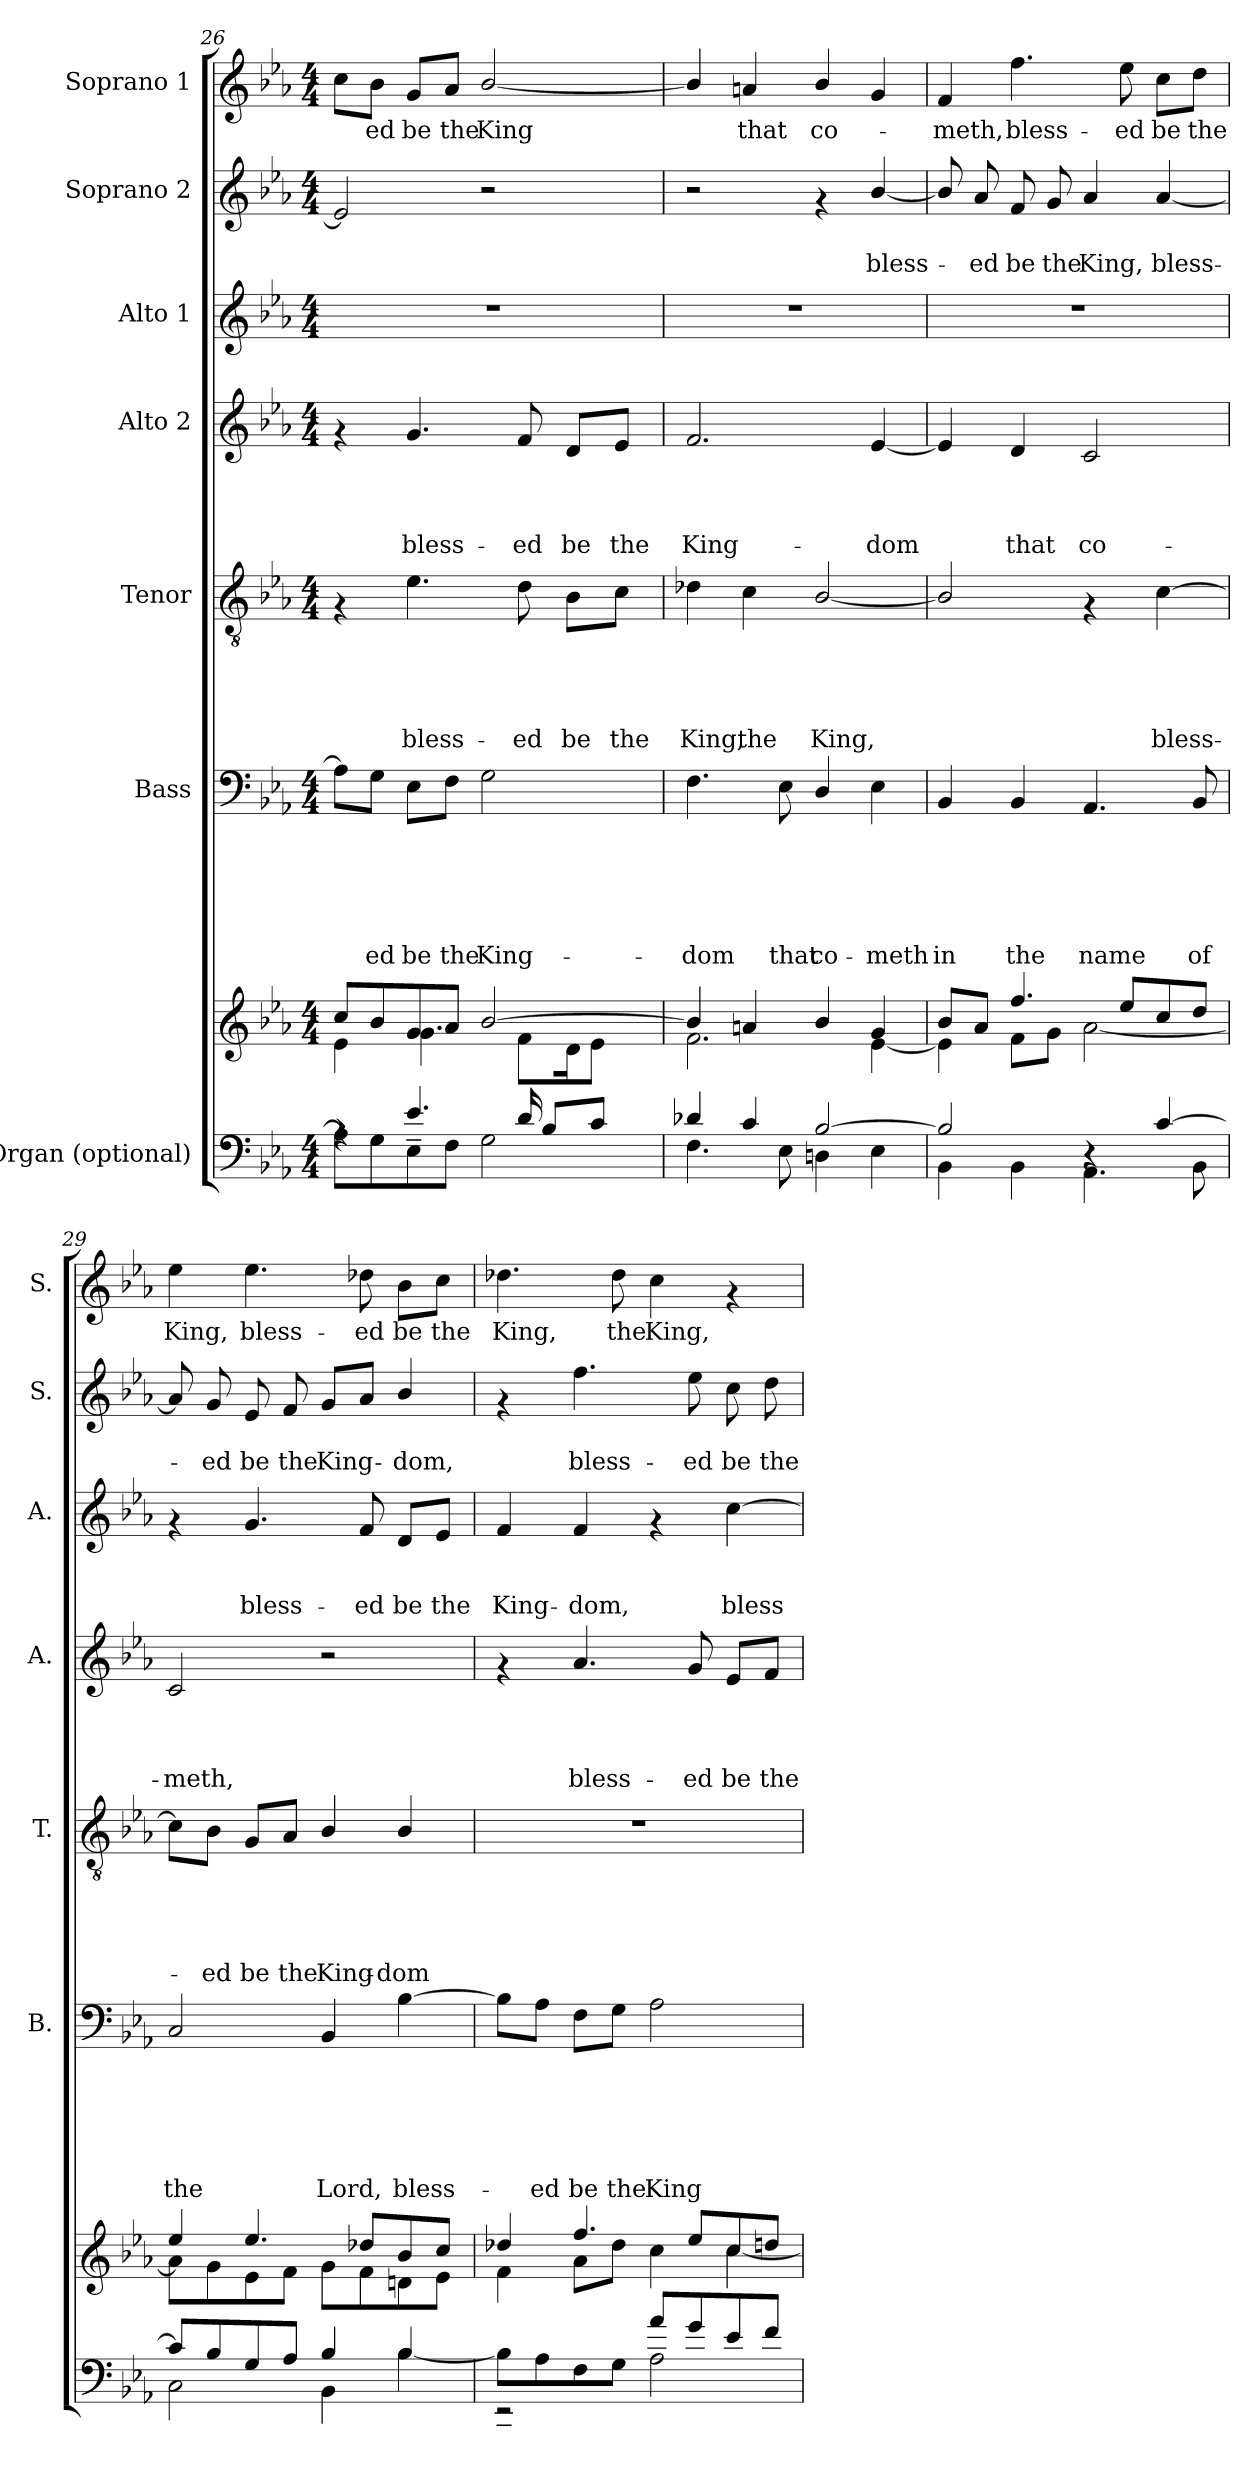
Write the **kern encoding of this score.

**kern	**kern	**kern	**text	**text	**text	**text	**text	**text	**kern	**text	**text	**text	**text	**text	**kern	**text	**text	**text	**text	**kern	**text	**text	**text	**kern	**text	**text	**kern	**text
*part7	*part7	*part6	*part6	*part6	*part6	*part6	*part6	*part6	*part5	*part5	*part5	*part5	*part5	*part5	*part4	*part4	*part4	*part4	*part4	*part3	*part3	*part3	*part3	*part2	*part2	*part2	*part1	*part1
*staff8	*staff7	*staff6	*staff6	*staff6	*staff6	*staff6	*staff6	*staff6	*staff5	*staff5	*staff5	*staff5	*staff5	*staff5	*staff4	*staff4	*staff4	*staff4	*staff4	*staff3	*staff3	*staff3	*staff3	*staff2	*staff2	*staff2	*staff1	*staff1
*I"Organ (optional)	*	*I"Bass	*	*	*	*	*	*	*I"Tenor	*	*	*	*	*	*I"Alto 2	*	*	*	*	*I"Alto 1	*	*	*	*I"Soprano 2	*	*	*I"Soprano 1	*
*	*	*I'B.	*	*	*	*	*	*	*I'T.	*	*	*	*	*	*I'A.	*	*	*	*	*I'A.	*	*	*	*I'S.	*	*	*I'S.	*
!!LO:PB:g=z
*clefF4	*clefG2	*clefF4	*	*	*	*	*	*	*clefGv2	*	*	*	*	*	*clefG2	*	*	*	*	*clefG2	*	*	*	*clefG2	*	*	*clefG2	*
*k[b-e-a-]	*k[b-e-a-]	*k[b-e-a-]	*	*	*	*	*	*	*k[b-e-a-]	*	*	*	*	*	*k[b-e-a-]	*	*	*	*	*k[b-e-a-]	*	*	*	*k[b-e-a-]	*	*	*k[b-e-a-]	*
*E-:	*E-:	*E-:	*	*	*	*	*	*	*E-:	*	*	*	*	*	*E-:	*	*	*	*	*E-:	*	*	*	*E-:	*	*	*E-:	*
*M4/4	*M4/4	*M4/4	*	*	*	*	*	*	*M4/4	*	*	*	*	*	*M4/4	*	*	*	*	*M4/4	*	*	*	*M4/4	*	*	*M4/4	*
=26	=26	=26	=26	=26	=26	=26	=26	=26	=26	=26	=26	=26	=26	=26	=26	=26	=26	=26	=26	=26	=26	=26	=26	=26	=26	=26	=26	=26
*^	*^	*	*	*	*	*	*	*	*	*	*	*	*	*	*	*	*	*	*	*	*	*	*	*	*	*	*	*
*	*^	*	*	*	*	*	*	*	*	*	*	*	*	*	*	*	*	*	*	*	*	*	*	*	*	*	*	*	*	*
2ryy	4rG	8A-\L]	8cc/L	4e-\	8A-\L]	.	.	.	.	.	.	4rF	.	.	.	.	.	4rf	.	.	.	.	1r	.	.	.	2e-/]	.	.	8cc\L	.
!	!	!	!	!	!	!	!	!	!	!	!LO:LY:b	!	!	!	!	!	!	!	!	!	!	!	!	!	!	!	!	!	!	!	!LO:LY:b
.	.	8G\	8b-/	.	8G\J	.	.	.	.	.	ed	.	.	.	.	.	.	.	.	.	.	.	.	.	.	.	.	.	.	8b-\J	-ed
!	!	!	!	!	!	!	!	!	!	!	!LO:LY:b	!	!	!	!	!	!LO:LY:b	!	!	!	!	!LO:LY:b	!	!	!	!	!	!	!	!	!LO:LY:b
.	4.e-/	8E-~>\	8g/	4.g\	8E-\L	.	.	.	.	.	be	4.e-\	.	.	.	.	bless-	4.g/	.	.	.	bless-	.	.	.	.	.	.	.	8g/L	be
!	!	!	!	!	!	!	!	!	!	!	!LO:LY:b	!	!	!	!	!	!	!	!	!	!	!	!	!	!	!	!	!	!	!	!LO:LY:b
.	.	8F\J	8a-/J	.	8F\J	.	.	.	.	.	the	.	.	.	.	.	.	.	.	.	.	.	.	.	.	.	.	.	.	8a-/J	the
!	!	!	!	!	!	!	!	!	!	!	!LO:LY:b	!	!	!	!	!	!	!	!	!	!	!	!	!	!	!	!	!	!	!	!LO:LY:b
8ryy	.	2G\	[>2b-/	.	2G\	.	.	.	.	.	King-	.	.	.	.	.	.	.	.	.	.	.	.	.	.	.	2r	.	.	[<2b-/	King
!	!	!	!	!	!	!	!	!	!	!	!	!	!	!	!	!	!LO:LY:b	!	!	!	!	!LO:LY:b	!	!	!	!	!	!	!	!	!
16d/	4.ryy	.	.	8f\L	.	.	.	.	.	.	.	8d\	.	.	.	.	-ed	8f/	.	.	.	-ed	.	.	.	.	.	.	.	.	.
8B-/L	.	.	.	.	.	.	.	.	.	.	.	.	.	.	.	.	.	.	.	.	.	.	.	.	.	.	.	.	.	.	.
!	!	!	!	!	!	!	!	!	!	!	!	!	!	!	!	!	!LO:LY:b	!	!	!	!	!LO:LY:b	!	!	!	!	!	!	!	!	!
.	.	.	.	16d\k	.	.	.	.	.	.	.	8B-\L	.	.	.	.	be	8d/L	.	.	.	be	.	.	.	.	.	.	.	.	.
8c/J	.	.	.	8e-\J	.	.	.	.	.	.	.	.	.	.	.	.	.	.	.	.	.	.	.	.	.	.	.	.	.	.	.
!	!	!	!	!	!	!	!	!	!	!	!	!	!	!	!	!	!LO:LY:b	!	!	!	!	!LO:LY:b	!	!	!	!	!	!	!	!	!
.	.	.	.	.	.	.	.	.	.	.	.	8c\J	.	.	.	.	the	8e-/J	.	.	.	the	.	.	.	.	.	.	.	.	.
16ryy	.	.	.	16ryy	.	.	.	.	.	.	.	.	.	.	.	.	.	.	.	.	.	.	.	.	.	.	.	.	.	.	.
*	*v	*v	*	*	*	*	*	*	*	*	*	*	*	*	*	*	*	*	*	*	*	*	*	*	*	*	*	*	*	*	*
=27	=27	=27	=27	=27	=27	=27	=27	=27	=27	=27	=27	=27	=27	=27	=27	=27	=27	=27	=27	=27	=27	=27	=27	=27	=27	=27	=27	=27	=27	=27
!	!	!	!	!	!	!	!	!	!	!LO:LY:b	!	!	!	!	!	!LO:LY:b	!	!	!	!	!LO:LY:b	!	!	!	!	!	!	!	!	!
4d-X/	4.F\	4b-/]	2.f\	4.F\	.	.	.	.	.	-dom	4d-X\	.	.	.	.	King,	2.f/	.	.	.	King-	1r	.	.	.	2r	.	.	4b-/]	.
!	!	!	!	!	!	!	!	!	!	!	!	!	!	!	!	!LO:LY:b	!	!	!	!	!	!	!	!	!	!	!	!	!	!LO:LY:b
4c/	.	4an/	.	.	.	.	.	.	.	.	4c\	.	.	.	.	the	.	.	.	.	.	.	.	.	.	.	.	.	4an/	that
!	!	!	!	!	!	!	!	!	!	!LO:LY:b	!	!	!	!	!	!	!	!	!	!	!	!	!	!	!	!	!	!	!	!
.	8E-\	.	.	8E-\	.	.	.	.	.	that	.	.	.	.	.	.	.	.	.	.	.	.	.	.	.	.	.	.	.	.
!	!	!	!	!	!	!	!	!	!	!LO:LY:b	!	!	!	!	!	!LO:LY:b	!	!	!	!	!	!	!	!	!	!	!	!	!	!LO:LY:b
[>2B-/	4Dn\	4b-/	.	4D/	.	.	.	.	.	co-	[<2B-/	.	.	.	.	King,	.	.	.	.	.	.	.	.	.	4rf	.	.	4b-/	co-
!	!	!	!	!	!	!	!	!	!	!LO:LY:b	!	!	!	!	!	!	!	!	!	!	!LO:LY:b	!	!	!	!	!	!	!LO:LY:b	!	!
.	4E-\	4g/	[<4e-\	4E-\	.	.	.	.	.	-meth	.	.	.	.	.	.	[<4e-/	.	.	.	-dom	.	.	.	.	[<4b-/	.	bless-	4g/	.
=28	=28	=28	=28	=28	=28	=28	=28	=28	=28	=28	=28	=28	=28	=28	=28	=28	=28	=28	=28	=28	=28	=28	=28	=28	=28	=28	=28	=28	=28	=28
!	!	!	!	!	!	!	!	!	!	!LO:LY:b	!	!	!	!	!	!	!	!	!	!	!	!	!	!	!	!	!	!	!	!LO:LY:b
2B-/]	4BB-\	8b-/L	4e-\]	4BB-/	.	.	.	.	.	in	2B-/]	.	.	.	.	.	4e-/]	.	.	.	.	1r	.	.	.	8b-/]	.	.	4f/	-meth,
!	!	!	!	!	!	!	!	!	!	!	!	!	!	!	!	!	!	!	!	!	!	!	!	!	!	!	!	!LO:LY:b	!	!
.	.	8a-/J	.	.	.	.	.	.	.	.	.	.	.	.	.	.	.	.	.	.	.	.	.	.	.	8a-/	.	-ed	.	.
!	!	!	!	!	!	!	!	!	!	!LO:LY:b	!	!	!	!	!	!	!	!	!	!	!LO:LY:b	!	!	!	!	!	!	!LO:LY:b	!	!LO:LY:b
.	4BB-\	4.ff/	8f\L	4BB-/	.	.	.	.	.	the	.	.	.	.	.	.	4d/	.	.	.	that	.	.	.	.	8f/	.	be	4.ff\	bless-
!	!	!	!	!	!	!	!	!	!	!	!	!	!	!	!	!	!	!	!	!	!	!	!	!	!	!	!	!LO:LY:b	!	!
.	.	.	8g\J	.	.	.	.	.	.	.	.	.	.	.	.	.	.	.	.	.	.	.	.	.	.	8g/	.	the	.	.
!	!	!	!	!	!	!	!	!	!	!LO:LY:b	!	!	!	!	!	!	!	!	!	!	!LO:LY:b	!	!	!	!	!	!	!LO:LY:b	!	!
4rC	4.AA-\	.	[<2a-\	4.AA-/	.	.	.	.	.	name	4rF	.	.	.	.	.	2c/	.	.	.	co-	.	.	.	.	4a-/	.	King,	.	.
!	!	!	!	!	!	!	!	!	!	!	!	!	!	!	!	!	!	!	!	!	!	!	!	!	!	!	!	!	!	!LO:LY:b
.	.	8ee-/L	.	.	.	.	.	.	.	.	.	.	.	.	.	.	.	.	.	.	.	.	.	.	.	.	.	.	8ee-\	-ed
!	!	!	!	!	!	!	!	!	!	!	!	!	!	!	!	!LO:LY:b	!	!	!	!	!	!	!	!	!	!	!	!LO:LY:b	!	!LO:LY:b
[>4c/	.	8cc/	.	.	.	.	.	.	.	.	[>4c\	.	.	.	.	bless-	.	.	.	.	.	.	.	.	.	[<4a-/	.	bless-	8cc\L	be
!	!	!	!	!	!	!	!	!	!	!LO:LY:b	!	!	!	!	!	!	!	!	!	!	!	!	!	!	!	!	!	!	!	!LO:LY:b
.	8BB-\	8dd/J	.	8BB-/	.	.	.	.	.	of	.	.	.	.	.	.	.	.	.	.	.	.	.	.	.	.	.	.	8dd\J	the
=29	=29	=29	=29	=29	=29	=29	=29	=29	=29	=29	=29	=29	=29	=29	=29	=29	=29	=29	=29	=29	=29	=29	=29	=29	=29	=29	=29	=29	=29	=29
!	!	!	!	!	!	!	!	!	!	!LO:LY:b	!	!	!	!	!	!	!	!	!	!	!LO:LY:b	!	!	!	!	!	!	!	!	!LO:LY:b
8c/L]	2C\	4ee-/	8a-\L]	2C/	.	.	.	.	.	the	8c\L]	.	.	.	.	.	2c/	.	.	.	-meth,	4rf	.	.	.	8a-/]	.	.	4ee-\	King,
!	!	!	!	!	!	!	!	!	!	!	!	!	!	!	!	!LO:LY:b	!	!	!	!	!	!	!	!	!	!	!	!LO:LY:b	!	!
8B-/	.	.	8g\	.	.	.	.	.	.	.	8B-\J	.	.	.	.	-ed	.	.	.	.	.	.	.	.	.	8g/	.	-ed	.	.
!	!	!	!	!	!	!	!	!	!	!	!	!	!	!	!	!LO:LY:b	!	!	!	!	!	!	!	!	!LO:LY:b	!	!	!LO:LY:b	!	!LO:LY:b
8G/	.	4.ee-/	8e-\	.	.	.	.	.	.	.	8G/L	.	.	.	.	be	.	.	.	.	.	4.g/	.	.	bless-	8e-/	.	be	4.ee-\	bless-
!	!	!	!	!	!	!	!	!	!	!	!	!	!	!	!	!LO:LY:b	!	!	!	!	!	!	!	!	!	!	!	!LO:LY:b	!	!
8A-/J	.	.	8f\J	.	.	.	.	.	.	.	8A-/J	.	.	.	.	the	.	.	.	.	.	.	.	.	.	8f/	.	the	.	.
!	!	!	!	!	!	!	!	!	!	!LO:LY:b	!	!	!	!	!	!LO:LY:b	!	!	!	!	!	!	!	!	!	!	!	!LO:LY:b	!	!
4B-/	4BB-\	.	8g\L	4BB-/	.	.	.	.	.	Lord,	4B-/	.	.	.	.	King-	2r	.	.	.	.	.	.	.	.	8g/L	.	King-	.	.
!	!	!	!	!	!	!	!	!	!	!	!	!	!	!	!	!	!	!	!	!	!	!	!	!	!LO:LY:b	!	!	!	!	!LO:LY:b
.	.	8dd-X/L	8f\	.	.	.	.	.	.	.	.	.	.	.	.	.	.	.	.	.	.	8f/	.	.	-ed	8a-/J	.	.	8dd-X\	-ed
!	!	!	!	!	!	!	!	!	!	!LO:LY:b	!	!	!	!	!	!LO:LY:b	!	!	!	!	!	!	!	!	!LO:LY:b	!	!	!LO:LY:b	!	!LO:LY:b
4B-/	[>4B-\	8b-/	8dn\	[>4B-\	.	.	.	.	.	bless-	4B-/	.	.	.	.	-dom	.	.	.	.	.	8d/L	.	.	be	4b-/	.	-dom,	8b-\L	be
!	!	!	!	!	!	!	!	!	!	!	!	!	!	!	!	!	!	!	!	!	!	!	!	!	!LO:LY:b	!	!	!	!	!LO:LY:b
.	.	8cc/J	8e-\J	.	.	.	.	.	.	.	.	.	.	.	.	.	.	.	.	.	.	8e-/J	.	.	the	.	.	.	8cc\J	the
!!LO:PB:g=z
=30	=30	=30	=30	=30	=30	=30	=30	=30	=30	=30	=30	=30	=30	=30	=30	=30	=30	=30	=30	=30	=30	=30	=30	=30	=30	=30	=30	=30	=30	=30
!	!	!	!	!	!	!	!	!	!	!	!	!	!	!	!	!	!	!	!	!	!	!	!	!	!LO:LY:b	!	!	!	!	!LO:LY:b
2rEE	8B-~>\L]	4dd-X/	4f\	8B-\L]	.	.	.	.	.	.	1r	.	.	.	.	.	4rf	.	.	.	.	4f/	.	.	King-	4rf	.	.	4.dd-X\	King,
!	!	!	!	!	!	!	!	!	!	!LO:LY:b	!	!	!	!	!	!	!	!	!	!	!	!	!	!	!	!	!	!	!	!
.	8A-\	.	.	8A-\J	.	.	.	.	.	-ed	.	.	.	.	.	.	.	.	.	.	.	.	.	.	.	.	.	.	.	.
!	!	!	!	!	!	!	!	!	!	!LO:LY:b	!	!	!	!	!	!	!	!	!	!	!LO:LY:b	!	!	!	!LO:LY:b	!	!	!LO:LY:b	!	!
.	8F\	4.ff/	8a-\L	8F\L	.	.	.	.	.	be	.	.	.	.	.	.	4.a-/	.	.	.	bless-	4f/	.	.	-dom,	4.ff\	.	bless-	.	.
!	!	!	!	!	!	!	!	!	!	!LO:LY:b	!	!	!	!	!	!	!	!	!	!	!	!	!	!	!	!	!	!	!	!LO:LY:b
.	8G\J	.	8dd-\J	8G\J	.	.	.	.	.	the	.	.	.	.	.	.	.	.	.	.	.	.	.	.	.	.	.	.	8dd-\	the
!	!	!	!	!	!	!	!	!	!	!LO:LY:b	!	!	!	!	!	!	!	!	!	!	!	!	!	!	!	!	!	!	!	!LO:LY:b
8a-/L	2A-\	.	4cc\	2A-\	.	.	.	.	.	King-	.	.	.	.	.	.	.	.	.	.	.	4rf	.	.	.	.	.	.	4cc\	King,
!	!	!	!	!	!	!	!	!	!	!	!	!	!	!	!	!	!	!	!	!	!LO:LY:b	!	!	!	!	!	!	!LO:LY:b	!	!
8g/	.	8ee-/L	.	.	.	.	.	.	.	.	.	.	.	.	.	.	8g/	.	.	.	-ed	.	.	.	.	8ee-\	.	-ed	.	.
!	!	!	!	!	!	!	!	!	!	!	!	!	!	!	!	!	!	!	!	!	!LO:LY:b	!	!	!	!LO:LY:b	!	!	!LO:LY:b	!	!
8e-/	.	8cc/	[<4cc\	.	.	.	.	.	.	.	.	.	.	.	.	.	8e-/L	.	.	.	be	[>4cc\	.	.	bless-	8cc\	.	be	4rf	.
!	!	!	!	!	!	!	!	!	!	!	!	!	!	!	!	!	!	!	!	!	!LO:LY:b	!	!	!	!	!	!	!LO:LY:b	!	!
8f/J	.	8ddn/J	.	.	.	.	.	.	.	.	.	.	.	.	.	.	8f/J	.	.	.	the	.	.	.	.	8dd\	.	the	.	.
*v	*v	*	*	*	*	*	*	*	*	*	*	*	*	*	*	*	*	*	*	*	*	*	*	*	*	*	*	*	*	*
*	*v	*v	*	*	*	*	*	*	*	*	*	*	*	*	*	*	*	*	*	*	*	*	*	*	*	*	*	*	*
=	=	=	=	=	=	=	=	=	=	=	=	=	=	=	=	=	=	=	=	=	=	=	=	=	=	=	=	=
*-	*-	*-	*-	*-	*-	*-	*-	*-	*-	*-	*-	*-	*-	*-	*-	*-	*-	*-	*-	*-	*-	*-	*-	*-	*-	*-	*-	*-
